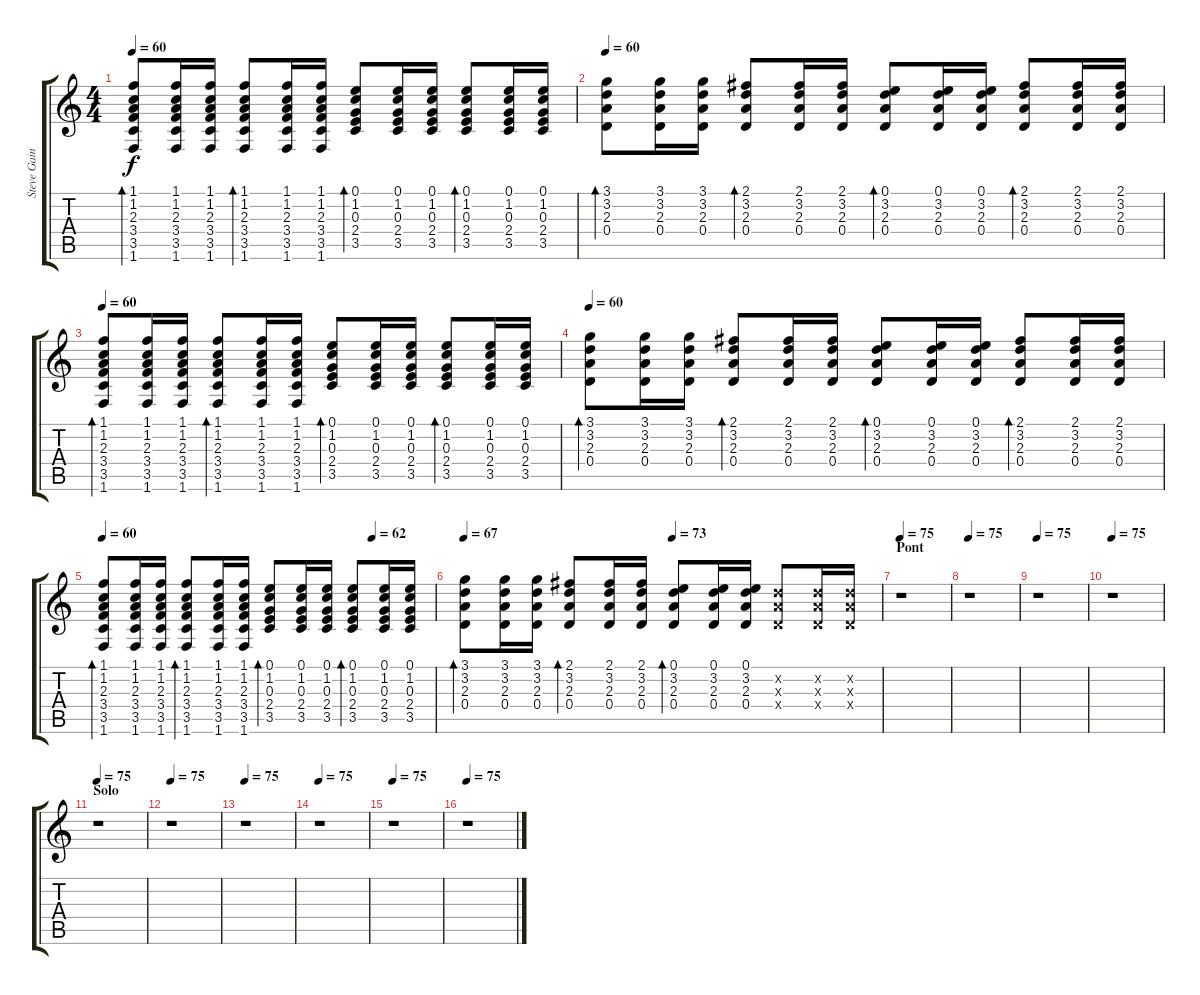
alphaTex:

\track ("Steve Gaines (clean guitar)" "Steve Gain") {instrument electricguitarjazz}
\staff {score tabs}
\tuning (E4 B3 G3 D3 A2 E2) {hide}
\ts (4 4)
\tempo 60
\clef g2
\ks c
(1.1 1.2 2.3 3.4 3.5 1.6).8{bd 60 dy f} (1.1 1.2 2.3 3.4 3.5 1.6).16 (1.1 1.2 2.3 3.4 3.5 1.6).16 (1.1 1.2 2.3 3.4 3.5 1.6).8{bd 60} (1.1 1.2 2.3 3.4 3.5 1.6).16 (1.1 1.2 2.3 3.4 3.5 1.6).16 (0.1 1.2 0.3 2.4 3.5).8{bd 60} (0.1 1.2 0.3 2.4 3.5).16 (0.1 1.2 0.3 2.4 3.5).16 (0.1 1.2 0.3 2.4 3.5).8{bd 60} (0.1 1.2 0.3 2.4 3.5).16 (0.1 1.2 0.3 2.4 3.5).16 |
\tempo 60
(3.1 3.2 2.3 0.4).8{bd 60} (3.1 3.2 2.3 0.4).16 (3.1 3.2 2.3 0.4).16 (2.1 3.2 2.3 0.4).8{bd 60} (2.1 3.2 2.3 0.4).16 (2.1 3.2 2.3 0.4).16 (0.1 3.2 2.3 0.4).8{bd 60} (0.1 3.2 2.3 0.4).16 (0.1 3.2 2.3 0.4).16 (2.1 3.2 2.3 0.4).8{bd 60} (2.1 3.2 2.3 0.4).16 (2.1 3.2 2.3 0.4).16 |
\tempo 60
(1.1 1.2 2.3 3.4 3.5 1.6).8{bd 60} (1.1 1.2 2.3 3.4 3.5 1.6).16 (1.1 1.2 2.3 3.4 3.5 1.6).16 (1.1 1.2 2.3 3.4 3.5 1.6).8{bd 60} (1.1 1.2 2.3 3.4 3.5 1.6).16 (1.1 1.2 2.3 3.4 3.5 1.6).16 (0.1 1.2 0.3 2.4 3.5).8{bd 60} (0.1 1.2 0.3 2.4 3.5).16 (0.1 1.2 0.3 2.4 3.5).16 (0.1 1.2 0.3 2.4 3.5).8{bd 60} (0.1 1.2 0.3 2.4 3.5).16 (0.1 1.2 0.3 2.4 3.5).16 |
\tempo 60
(3.1 3.2 2.3 0.4).8{bd 60} (3.1 3.2 2.3 0.4).16 (3.1 3.2 2.3 0.4).16 (2.1 3.2 2.3 0.4).8{bd 60} (2.1 3.2 2.3 0.4).16 (2.1 3.2 2.3 0.4).16 (0.1 3.2 2.3 0.4).8{bd 60} (0.1 3.2 2.3 0.4).16 (0.1 3.2 2.3 0.4).16 (2.1 3.2 2.3 0.4).8{bd 60} (2.1 3.2 2.3 0.4).16 (2.1 3.2 2.3 0.4).16 |
\tempo 60
\tempo (62 0.8125)
(1.1 1.2 2.3 3.4 3.5 1.6).8{bd 60} (1.1 1.2 2.3 3.4 3.5 1.6).16 (1.1 1.2 2.3 3.4 3.5 1.6).16 (1.1 1.2 2.3 3.4 3.5 1.6).8{bd 60} (1.1 1.2 2.3 3.4 3.5 1.6).16 (1.1 1.2 2.3 3.4 3.5 1.6).16 (0.1 1.2 0.3 2.4 3.5).8{bd 60} (0.1 1.2 0.3 2.4 3.5).16 (0.1 1.2 0.3 2.4 3.5).16 (0.1 1.2 0.3 2.4 3.5).8{bd 60} (0.1 1.2 0.3 2.4 3.5).16 (0.1 1.2 0.3 2.4 3.5).16 |
\tempo 67
\tempo (73 0.5)
(3.1 3.2 2.3 0.4).8{bd 60} (3.1 3.2 2.3 0.4).16 (3.1 3.2 2.3 0.4).16 (2.1 3.2 2.3 0.4).8{bd 60} (2.1 3.2 2.3 0.4).16 (2.1 3.2 2.3 0.4).16 (0.1 3.2 2.3 0.4).8{bd 60} (0.1 3.2 2.3 0.4).16 (0.1 3.2 2.3 0.4).16 (3.2{x} 2.3{x} 0.4{x}).8 (3.2{x} 2.3{x} 0.4{x}).16 (3.2{x} 2.3{x} 0.4{x}).16 |
\section ("" "Pont")
\tempo 75
r.1 |
\tempo 75
r.1 |
\tempo 75
r.1 |
\tempo 75
r.1 |
\section ("" "Solo")
\tempo 75
r.1 |
\tempo 75
r.1 |
\tempo 75
r.1 |
\tempo 75
r.1 |
\tempo 75
r.1 |
\tempo 75
r.1
